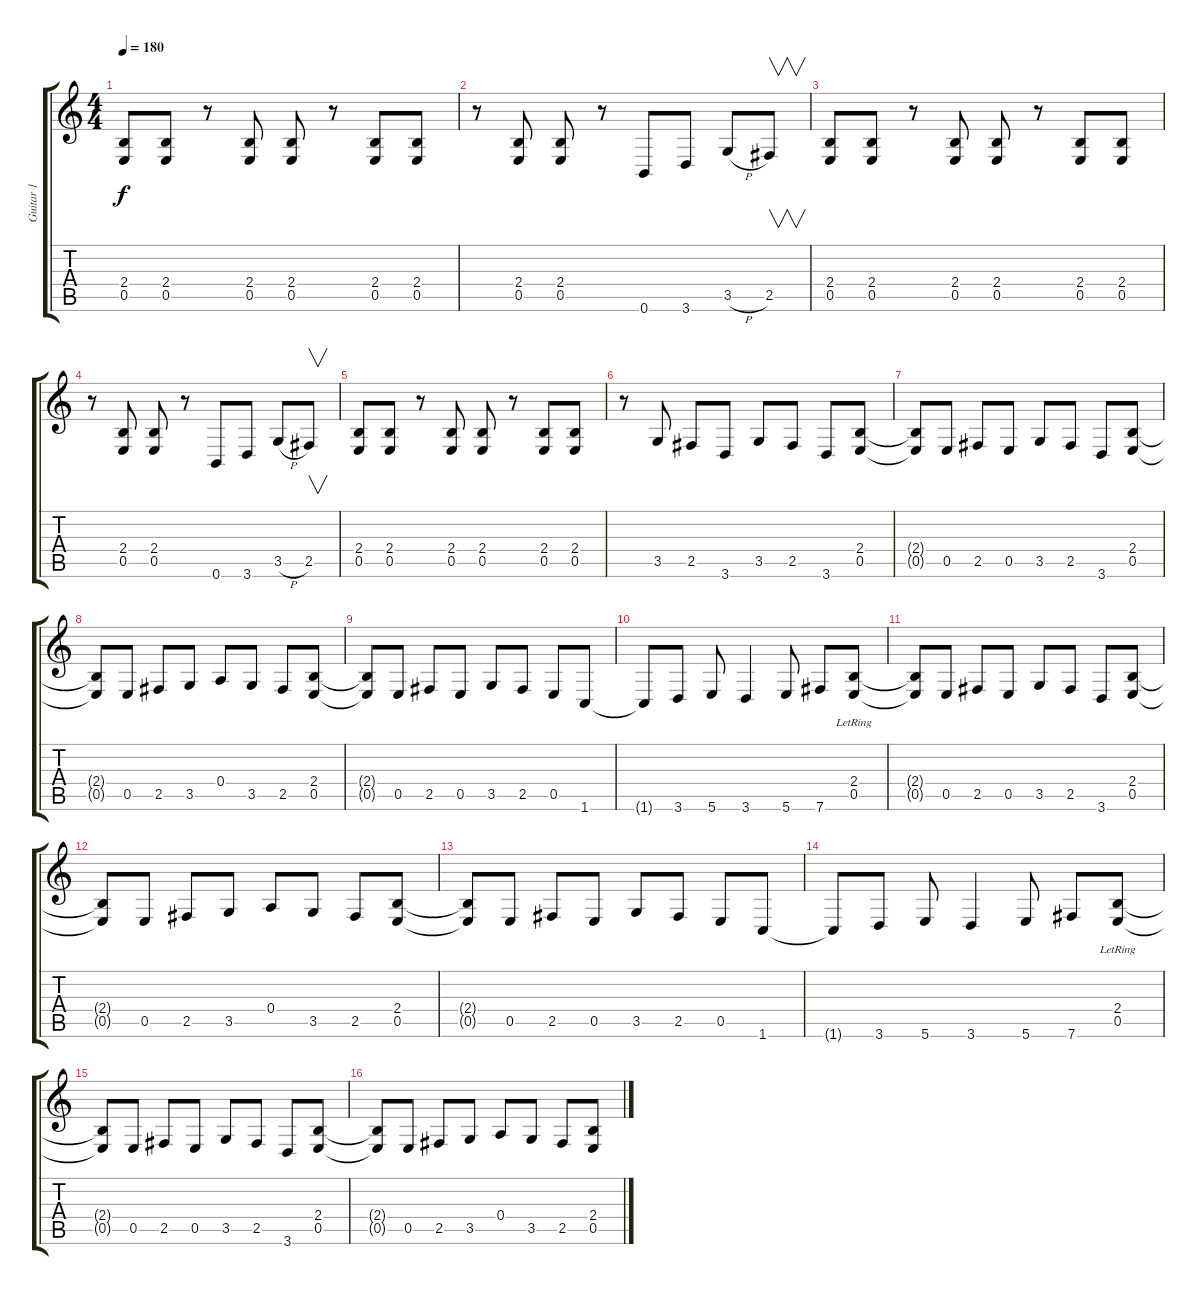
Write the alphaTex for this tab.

\track ("Guitar 1" "Guitar 1") {instrument distortionguitar}
\staff {score tabs}
\tuning (B3 Gb3 D3 A2 E2 B1) {hide}
\ts (4 4)
\tempo 180
\clef g2
\ks c
(2.4 0.5).8{dy f} (2.4 0.5).8 r.8 (2.4 0.5).8 (2.4 0.5).8 r.8 (2.4 0.5).8 (2.4 0.5).8 |
r.8 (2.4 0.5).8 (2.4 0.5).8 r.8 0.6.8 3.6.8 3.5{h}.8 2.5.8{v} |
(2.4 0.5).8 (2.4 0.5).8 r.8 (2.4 0.5).8 (2.4 0.5).8 r.8 (2.4 0.5).8 (2.4 0.5).8 |
r.8 (2.4 0.5).8 (2.4 0.5).8 r.8 0.6.8 3.6.8 3.5{h}.8 2.5.8{v} |
(2.4 0.5).8 (2.4 0.5).8 r.8 (2.4 0.5).8 (2.4 0.5).8 r.8 (2.4 0.5).8 (2.4 0.5).8 |
r.8 3.5.8 2.5.8 3.6.8 3.5.8 2.5.8 3.6.8 (2.4 0.5).8 |
(2.4{t} 0.5{t}).8 0.5.8 2.5.8 0.5.8 3.5.8 2.5.8 3.6.8 (2.4 0.5).8 |
(2.4{t} 0.5{t}).8 0.5.8 2.5.8 3.5.8 0.4.8 3.5.8 2.5.8 (2.4 0.5).8 |
(2.4{t} 0.5{t}).8 0.5.8 2.5.8 0.5.8 3.5.8 2.5.8 0.5.8 1.6.8 |
1.6{t}.8 3.6.8 5.6.8 3.6.4 5.6.8 7.6.8 (2.4 0.5{lr}).8 |
(2.4{t} 0.5{t}).8 0.5.8 2.5.8 0.5.8 3.5.8 2.5.8 3.6.8 (2.4 0.5).8 |
(2.4{t} 0.5{t}).8 0.5.8 2.5.8 3.5.8 0.4.8 3.5.8 2.5.8 (2.4 0.5).8 |
(2.4{t} 0.5{t}).8 0.5.8 2.5.8 0.5.8 3.5.8 2.5.8 0.5.8 1.6.8 |
1.6{t}.8 3.6.8 5.6.8 3.6.4 5.6.8 7.6.8 (2.4 0.5{lr}).8 |
(2.4{t} 0.5{t}).8 0.5.8 2.5.8 0.5.8 3.5.8 2.5.8 3.6.8 (2.4 0.5).8 |
(2.4{t} 0.5{t}).8 0.5.8 2.5.8 3.5.8 0.4.8 3.5.8 2.5.8 (2.4 0.5).8
